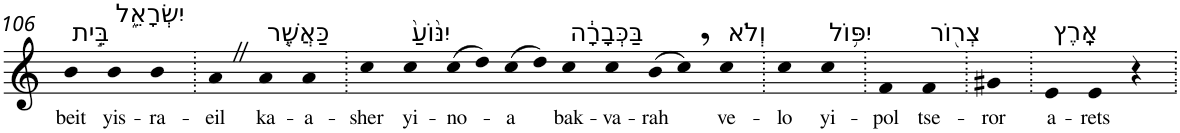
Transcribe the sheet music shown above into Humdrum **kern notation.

**kern	**text
*part1	*part1
*staff1	*staff1
*I"Piano	*
*I'Pno	*
!!LO:PB:g=z
*clefG2	*
*k[]	*
=106	=106
!LO:TX:a:t=בֵּ֣ית	!
!	!LO:LY:b
4b	beit
!LO:TX:a:t=יִשְׂרָאֵ֑ל	!
!	!LO:LY:b
4b	yis-
!	!LO:LY:b
4b	-ra-
=107.	=107.
!	!LO:LY:b
4aZ	-eil
!LO:TX:a:t=כַּאֲשֶׁ֤ר	!
!	!LO:LY:b
4a	ka-
!	!LO:LY:b
4a	-a-
=108.	=108.
!	!LO:LY:b
4cc	-sher
!LO:TX:a:t=יִנּ֙וֹעַ֙	!
!	!LO:LY:b
4cc	yi-
!	!LO:LY:b
(>8cc	-no-
8dd)	.
!	!LO:LY:b
(>8cc	-a
8dd)	.
!LO:TX:a:t=בַּכְּבָרָ֔ה	!
!	!LO:LY:b
4cc	bak-
!	!LO:LY:b
4cc	-va-
!	!LO:LY:b
(>8b	-rah
8cc,)	.
!LO:TX:a:t=וְלֹא	!
!	!LO:LY:b
4cc	ve-
=109.	=109.
!	!LO:LY:b
4cc	-lo
!LO:TX:a:t=יִפּ֥וֹל	!
!	!LO:LY:b
4cc	yi-
=110.	=110.
!	!LO:LY:b
4f	-pol
!LO:TX:a:t=צְר֖וֹר	!
!	!LO:LY:b
4f	tse-
=111.	=111.
!	!LO:LY:b
4g#X	-ror
=112.	=112.
!LO:TX:a:t=אָֽרֶץ	!
!	!LO:LY:b
4e	a-
!	!LO:LY:b
4e	-rets
4r	.
=.	=.
*-	*-
